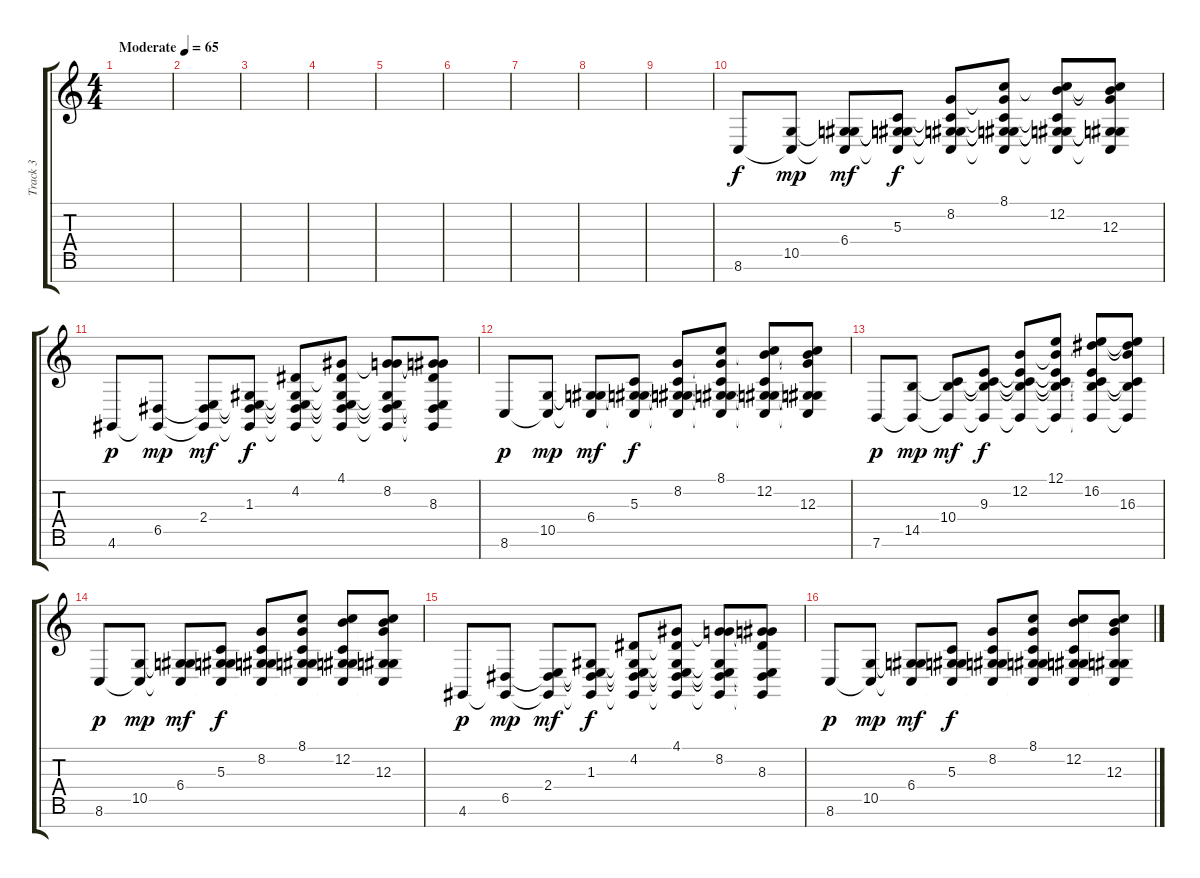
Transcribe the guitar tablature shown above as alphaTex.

\track ("Track 3" "Track 3") {instrument panflute}
\staff {score tabs}
\tuning (E4 B3 G3 D3 A2 E2 B1) {hide}
\ts (4 4)
\tempo (65 "Moderate")
\clef g2
\ks c
|
|
|
|
|
|
|
|
|
8.6.8 (10.5 8.6{t}).8{dy mp} (6.4 10.5{t} 8.6{t}).8{dy mf} (5.3 6.4{t} 10.5{t} 8.6{t}).8{dy f} (8.2 5.3{t} 6.4{t} 10.5{t} 8.6{t}).8 (8.1 8.2{t} 5.3{t} 6.4{t} 10.5{t} 8.6{t}).8 (8.1{t} 12.2 5.3{t} 6.4{t} 10.5{t} 8.6{t}).8 (8.1{t} 12.2{t} 12.3 6.4{t} 10.5{t} 8.6{t}).8 |
4.6.8{dy p} (6.5 4.6{t}).8{dy mp} (2.4 6.5{t} 4.6{t}).8{dy mf} (1.3 2.4{t} 6.5{t} 4.6{t}).8{dy f} (4.2 1.3{t} 2.4{t} 6.5{t} 4.6{t}).8 (4.1 4.2{t} 1.3{t} 2.4{t} 6.5{t} 4.6{t}).8 (4.1{t} 8.2 1.3{t} 2.4{t} 6.5{t} 4.6{t}).8 (4.1{t} 8.2{t} 8.3 2.4{t} 6.5{t} 4.6{t}).8 |
8.6.8{dy p} (10.5 8.6{t}).8{dy mp} (6.4 10.5{t} 8.6{t}).8{dy mf} (5.3 6.4{t} 10.5{t} 8.6{t}).8{dy f} (8.2 5.3{t} 6.4{t} 10.5{t} 8.6{t}).8 (8.1 8.2{t} 5.3{t} 6.4{t} 10.5{t} 8.6{t}).8 (8.1{t} 12.2 5.3{t} 6.4{t} 10.5{t} 8.6{t}).8 (8.1{t} 12.2{t} 12.3 6.4{t} 10.5{t} 8.6{t}).8 |
7.6.8{dy p} (14.5 7.6{t}).8{dy mp} (10.4 14.5{t} 7.6{t}).8{dy mf} (9.3 10.4{t} 14.5{t} 7.6{t}).8{dy f} (12.2 9.3{t} 10.4{t} 14.5{t} 7.6{t}).8 (12.1 12.2{t} 9.3{t} 10.4{t} 14.5{t} 7.6{t}).8 (12.1{t} 16.2 9.3{t} 10.4{t} 14.5{t} 7.6{t}).8 (12.1{t} 16.2{t} 16.3 10.4{t} 14.5{t} 7.6{t}).8 |
8.6.8{dy p} (10.5 8.6{t}).8{dy mp} (6.4 10.5{t} 8.6{t}).8{dy mf} (5.3 6.4{t} 10.5{t} 8.6{t}).8{dy f} (8.2 5.3{t} 6.4{t} 10.5{t} 8.6{t}).8 (8.1 8.2{t} 5.3{t} 6.4{t} 10.5{t} 8.6{t}).8 (8.1{t} 12.2 5.3{t} 6.4{t} 10.5{t} 8.6{t}).8 (8.1{t} 12.2{t} 12.3 6.4{t} 10.5{t} 8.6{t}).8 |
4.6.8{dy p} (6.5 4.6{t}).8{dy mp} (2.4 6.5{t} 4.6{t}).8{dy mf} (1.3 2.4{t} 6.5{t} 4.6{t}).8{dy f} (4.2 1.3{t} 2.4{t} 6.5{t} 4.6{t}).8 (4.1 4.2{t} 1.3{t} 2.4{t} 6.5{t} 4.6{t}).8 (4.1{t} 8.2 1.3{t} 2.4{t} 6.5{t} 4.6{t}).8 (4.1{t} 8.2{t} 8.3 2.4{t} 6.5{t} 4.6{t}).8 |
8.6.8{dy p} (10.5 8.6{t}).8{dy mp} (6.4 10.5{t} 8.6{t}).8{dy mf} (5.3 6.4{t} 10.5{t} 8.6{t}).8{dy f} (8.2 5.3{t} 6.4{t} 10.5{t} 8.6{t}).8 (8.1 8.2{t} 5.3{t} 6.4{t} 10.5{t} 8.6{t}).8 (8.1{t} 12.2 5.3{t} 6.4{t} 10.5{t} 8.6{t}).8 (8.1{t} 12.2{t} 12.3 6.4{t} 10.5{t} 8.6{t}).8
